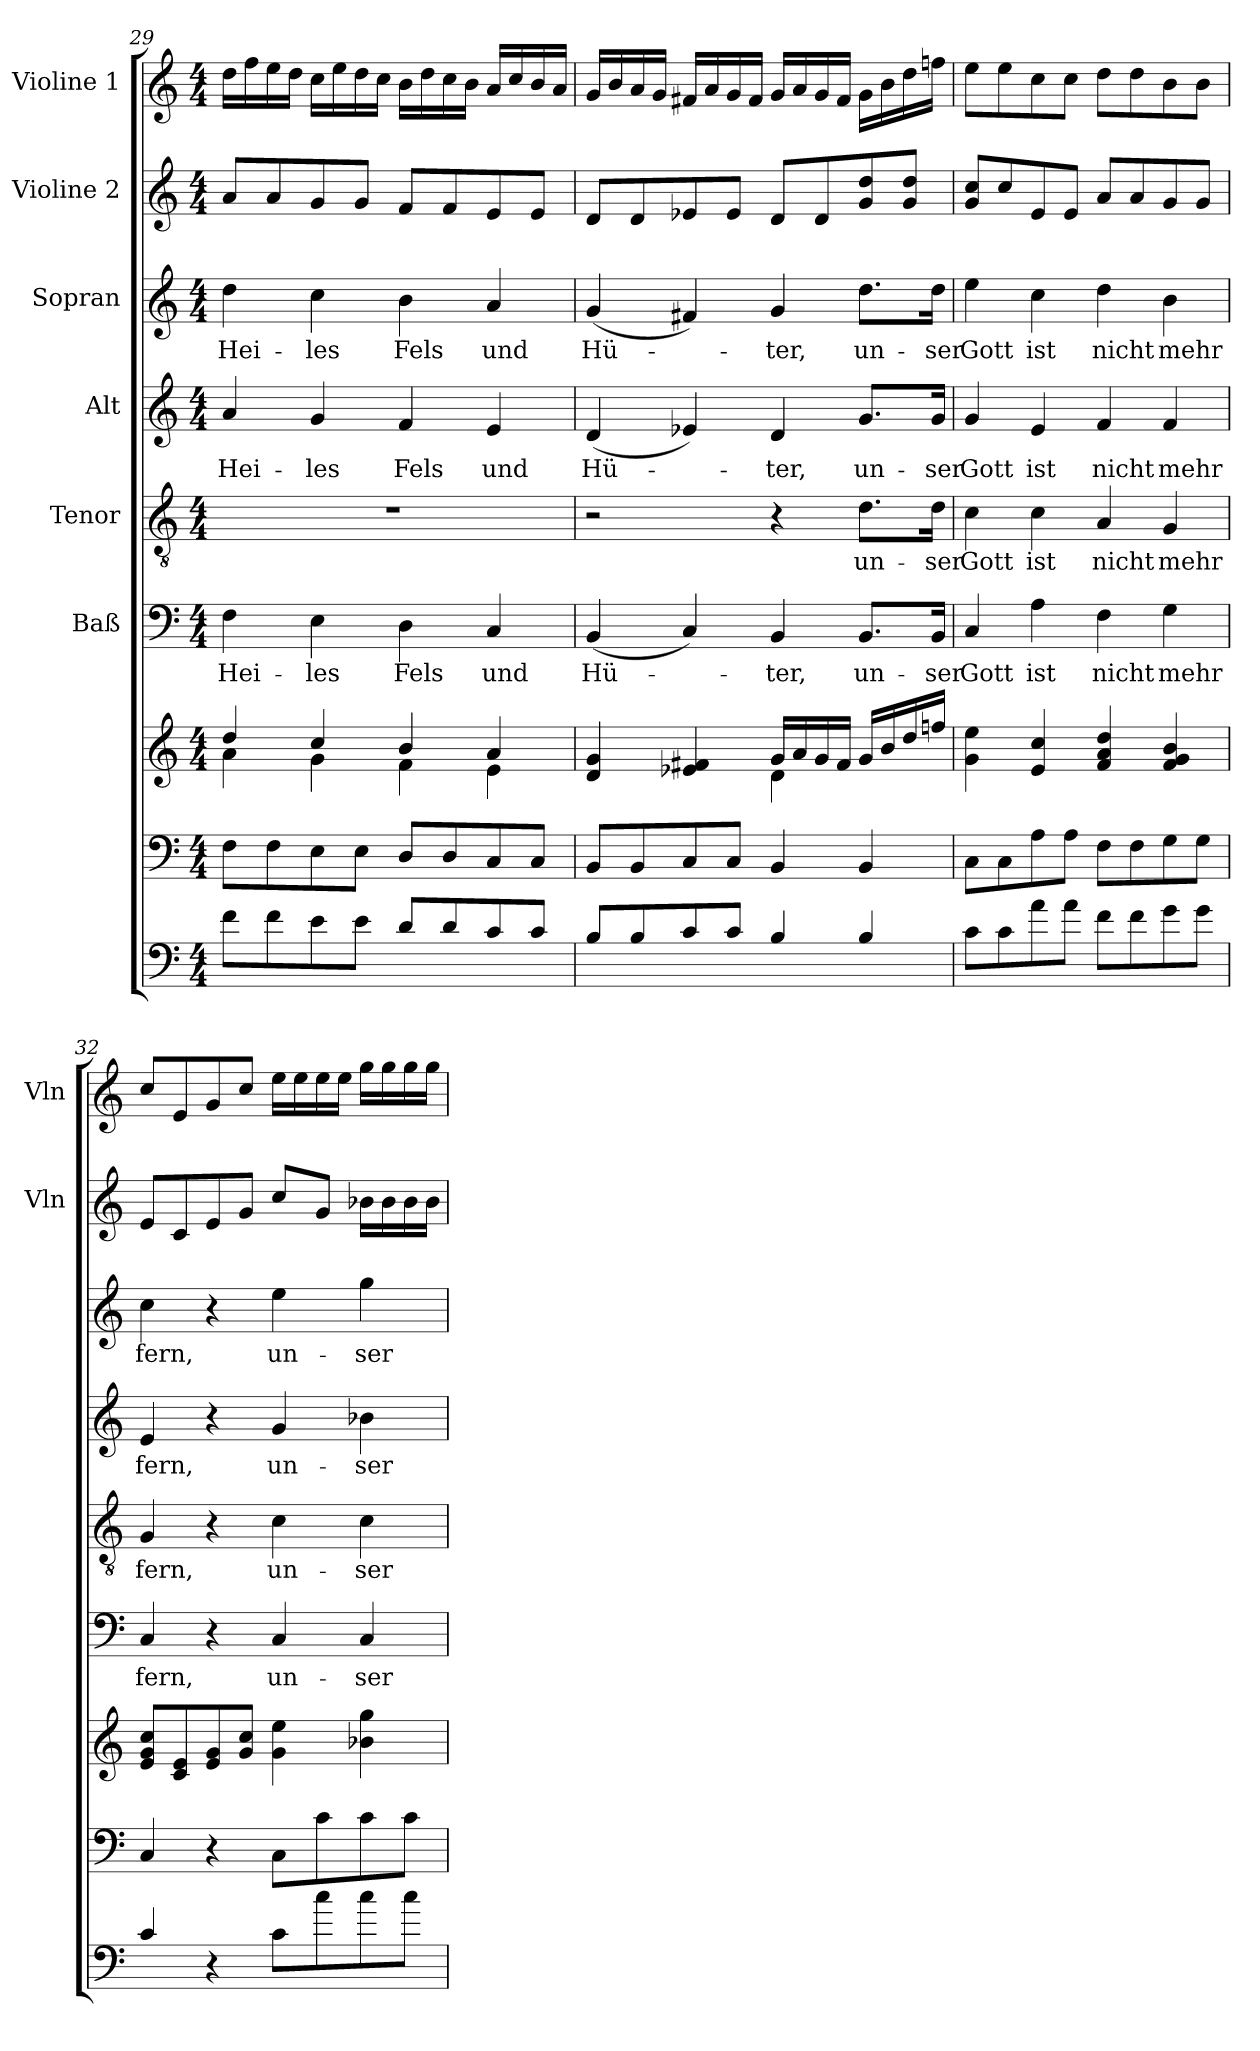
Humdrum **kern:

**kern	**kern	**kern	**kern	**text	**kern	**text	**kern	**text	**kern	**text	**kern	**kern
*part8	*part7	*part7	*part6	*part6	*part5	*part5	*part4	*part4	*part3	*part3	*part2	*part1
*staff9	*staff8	*staff7	*staff6	*staff6	*staff5	*staff5	*staff4	*staff4	*staff3	*staff3	*staff2	*staff1
*	*	*	*I"Baß	*	*I"Tenor	*	*I"Alt	*	*I"Sopran	*	*I"Violine 2	*I"Violine 1
*	*	*	*	*	*	*	*	*	*	*	*I'Vln	*I'Vln
*clefF4	*clefF4	*clefG2	*clefF4	*	*clefGv2	*	*clefG2	*	*clefG2	*	*clefG2	*clefG2
*ITrd7c12	*	*	*	*	*	*	*	*	*	*	*	*
*k[]	*k[]	*k[]	*k[]	*	*k[]	*	*k[]	*	*k[]	*	*k[]	*k[]
*C:	*C:	*C:	*C:	*	*C:	*	*C:	*	*C:	*	*C:	*C:
*M4/4	*M4/4	*M4/4	*M4/4	*	*M4/4	*	*M4/4	*	*M4/4	*	*M4/4	*M4/4
=29	=29	=29	=29	=29	=29	=29	=29	=29	=29	=29	=29	=29
*	*	*^	*	*	*	*	*	*	*	*	*	*
!	!	!	!	!	!LO:LY:b	!	!	!	!LO:LY:b	!	!LO:LY:b	!	!
8F\L	8F\L	4dd/	4a\	4F\	Hei-	1r	.	4a/	Hei-	4dd\	Hei-	8a/L	16dd\LL
.	.	.	.	.	.	.	.	.	.	.	.	.	16ff\
8F\	8F\	.	.	.	.	.	.	.	.	.	.	8a/	16ee\
.	.	.	.	.	.	.	.	.	.	.	.	.	16dd\JJ
!	!	!	!	!	!LO:LY:b	!	!	!	!LO:LY:b	!	!LO:LY:b	!	!
8E\	8E\	4cc/	4g\	4E\	-les	.	.	4g/	-les	4cc\	-les	8g/	16cc\LL
.	.	.	.	.	.	.	.	.	.	.	.	.	16ee\
8E\J	8E\J	.	.	.	.	.	.	.	.	.	.	8g/J	16dd\
.	.	.	.	.	.	.	.	.	.	.	.	.	16cc\JJ
!	!	!	!	!	!LO:LY:b	!	!	!	!LO:LY:b	!	!LO:LY:b	!	!
8D/L	8D/L	4b/	4f\	4D\	Fels	.	.	4f/	Fels	4b\	Fels	8f/L	16b\LL
.	.	.	.	.	.	.	.	.	.	.	.	.	16dd\
8D/	8D/	.	.	.	.	.	.	.	.	.	.	8f/	16cc\
.	.	.	.	.	.	.	.	.	.	.	.	.	16b\JJ
!	!	!	!	!	!LO:LY:b	!	!	!	!LO:LY:b	!	!LO:LY:b	!	!
8C/	8C/	4a/	4e\	4C/	und	.	.	4e/	und	4a/	und	8e/	16a/LL
.	.	.	.	.	.	.	.	.	.	.	.	.	16cc/
8C/J	8C/J	.	.	.	.	.	.	.	.	.	.	8e/J	16b/
.	.	.	.	.	.	.	.	.	.	.	.	.	16a/JJ
=30	=30	=30	=30	=30	=30	=30	=30	=30	=30	=30	=30	=30	=30
!	!	!	!	!	!LO:LY:b	!	!	!	!LO:LY:b	!	!LO:LY:b	!	!
8BB/L	8BB/L	4d/ 4g/	2ryy	(<4BB/	Hü-	2r	.	(<4d/	Hü-	(<4g/	Hü-	8d/L	16g/LL
.	.	.	.	.	.	.	.	.	.	.	.	.	16b/
8BB/	8BB/	.	.	.	.	.	.	.	.	.	.	8d/	16a/
.	.	.	.	.	.	.	.	.	.	.	.	.	16g/JJ
8C/	8C/	4e-X/ 4f#X/	.	4C/)	.	.	.	4e-X/)	.	4f#X/)	.	8e-X/	16f#X/LL
.	.	.	.	.	.	.	.	.	.	.	.	.	16a/
8C/J	8C/J	.	.	.	.	.	.	.	.	.	.	8e-/J	16g/
.	.	.	.	.	.	.	.	.	.	.	.	.	16f#/JJ
!	!	!	!	!	!LO:LY:b	!	!	!	!LO:LY:b	!	!LO:LY:b	!	!
4BB/	4BB/	16g/LL	4d\	4BB/	-ter,	4r	.	4d/	-ter,	4g/	-ter,	8d/L	16g/LL
.	.	16a/	.	.	.	.	.	.	.	.	.	.	16a/
.	.	16g/	.	.	.	.	.	.	.	.	.	8d/	16g/
.	.	16f#/JJ	.	.	.	.	.	.	.	.	.	.	16f#/JJ
!	!	!	!	!	!LO:LY:b	!	!LO:LY:b	!	!LO:LY:b	!	!LO:LY:b	!	!
4BB/	4BB/	16g/LL	4ryy	8.BB/L	un-	8.d\L	un-	8.g/L	un-	8.dd\L	un-	8g/ 8dd/	16g\LL
.	.	16b/	.	.	.	.	.	.	.	.	.	.	16b\
.	.	16dd/	.	.	.	.	.	.	.	.	.	8g/ 8dd/J	16dd\
!	!	!	!	!	!LO:LY:b	!	!LO:LY:b	!	!LO:LY:b	!	!LO:LY:b	!	!
.	.	16ffn/JJ	.	16BB/Jk	-ser	16d\Jk	-ser	16g/Jk	-ser	16dd\Jk	-ser	.	16ffn\JJ
*	*	*v	*v	*	*	*	*	*	*	*	*	*	*
=31	=31	=31	=31	=31	=31	=31	=31	=31	=31	=31	=31	=31
!	!	!	!	!LO:LY:b	!	!LO:LY:b	!	!LO:LY:b	!	!LO:LY:b	!	!
8C\L	8C\L	4g\ 4ee\	4C/	Gott	4c\	Gott	4g/	Gott	4ee\	Gott	8g/ 8cc/L	8ee\L
8C\	8C\	.	.	.	.	.	.	.	.	.	8cc/	8ee\
!	!	!	!	!LO:LY:b	!	!LO:LY:b	!	!LO:LY:b	!	!LO:LY:b	!	!
8A\	8A\	4e/ 4cc/	4A\	ist	4c\	ist	4e/	ist	4cc\	ist	8e/	8cc\
8A\J	8A\J	.	.	.	.	.	.	.	.	.	8e/J	8cc\J
!	!	!	!	!LO:LY:b	!	!LO:LY:b	!	!LO:LY:b	!	!LO:LY:b	!	!
8F\L	8F\L	4f/ 4a/ 4dd/	4F\	nicht	4A/	nicht	4f/	nicht	4dd\	nicht	8a/L	8dd\L
8F\	8F\	.	.	.	.	.	.	.	.	.	8a/	8dd\
!	!	!	!	!LO:LY:b	!	!LO:LY:b	!	!LO:LY:b	!	!LO:LY:b	!	!
8G\	8G\	4f/ 4g/ 4b/	4G\	mehr	4G/	mehr	4f/	mehr	4b\	mehr	8g/	8b\
8G\J	8G\J	.	.	.	.	.	.	.	.	.	8g/J	8b\J
!!LO:PB:g=z
=32	=32	=32	=32	=32	=32	=32	=32	=32	=32	=32	=32	=32
!	!	!	!	!LO:LY:b	!	!LO:LY:b	!	!LO:LY:b	!	!LO:LY:b	!	!
4C/	4C/	8e/ 8g/ 8cc/L	4C/	fern,	4G/	fern,	4e/	fern,	4cc\	fern,	8e/L	8cc/L
.	.	8c/ 8e/	.	.	.	.	.	.	.	.	8c/	8e/
4r	4r	8e/ 8g/	4r	.	4r	.	4r	.	4r	.	8e/	8g/
.	.	8g/ 8cc/J	.	.	.	.	.	.	.	.	8g/J	8cc/J
!	!	!	!	!LO:LY:b	!	!LO:LY:b	!	!LO:LY:b	!	!LO:LY:b	!	!
8C\L	8C\L	4g\ 4ee\	4C/	un-	4c\	un-	4g/	un-	4ee\	un-	8cc/L	16ee\LL
.	.	.	.	.	.	.	.	.	.	.	.	16ee\
8c\	8c\	.	.	.	.	.	.	.	.	.	8g/J	16ee\
.	.	.	.	.	.	.	.	.	.	.	.	16ee\JJ
!	!	!	!	!LO:LY:b	!	!LO:LY:b	!	!LO:LY:b	!	!LO:LY:b	!	!
8c\	8c\	4b-X\ 4gg\	4C/	-ser	4c\	-ser	4b-X\	-ser	4gg\	-ser	16b-X\LL	16gg\LL
.	.	.	.	.	.	.	.	.	.	.	16b-\	16gg\
8c\J	8c\J	.	.	.	.	.	.	.	.	.	16b-\	16gg\
.	.	.	.	.	.	.	.	.	.	.	16b-\JJ	16gg\JJ
=	=	=	=	=	=	=	=	=	=	=	=	=
*-	*-	*-	*-	*-	*-	*-	*-	*-	*-	*-	*-	*-
